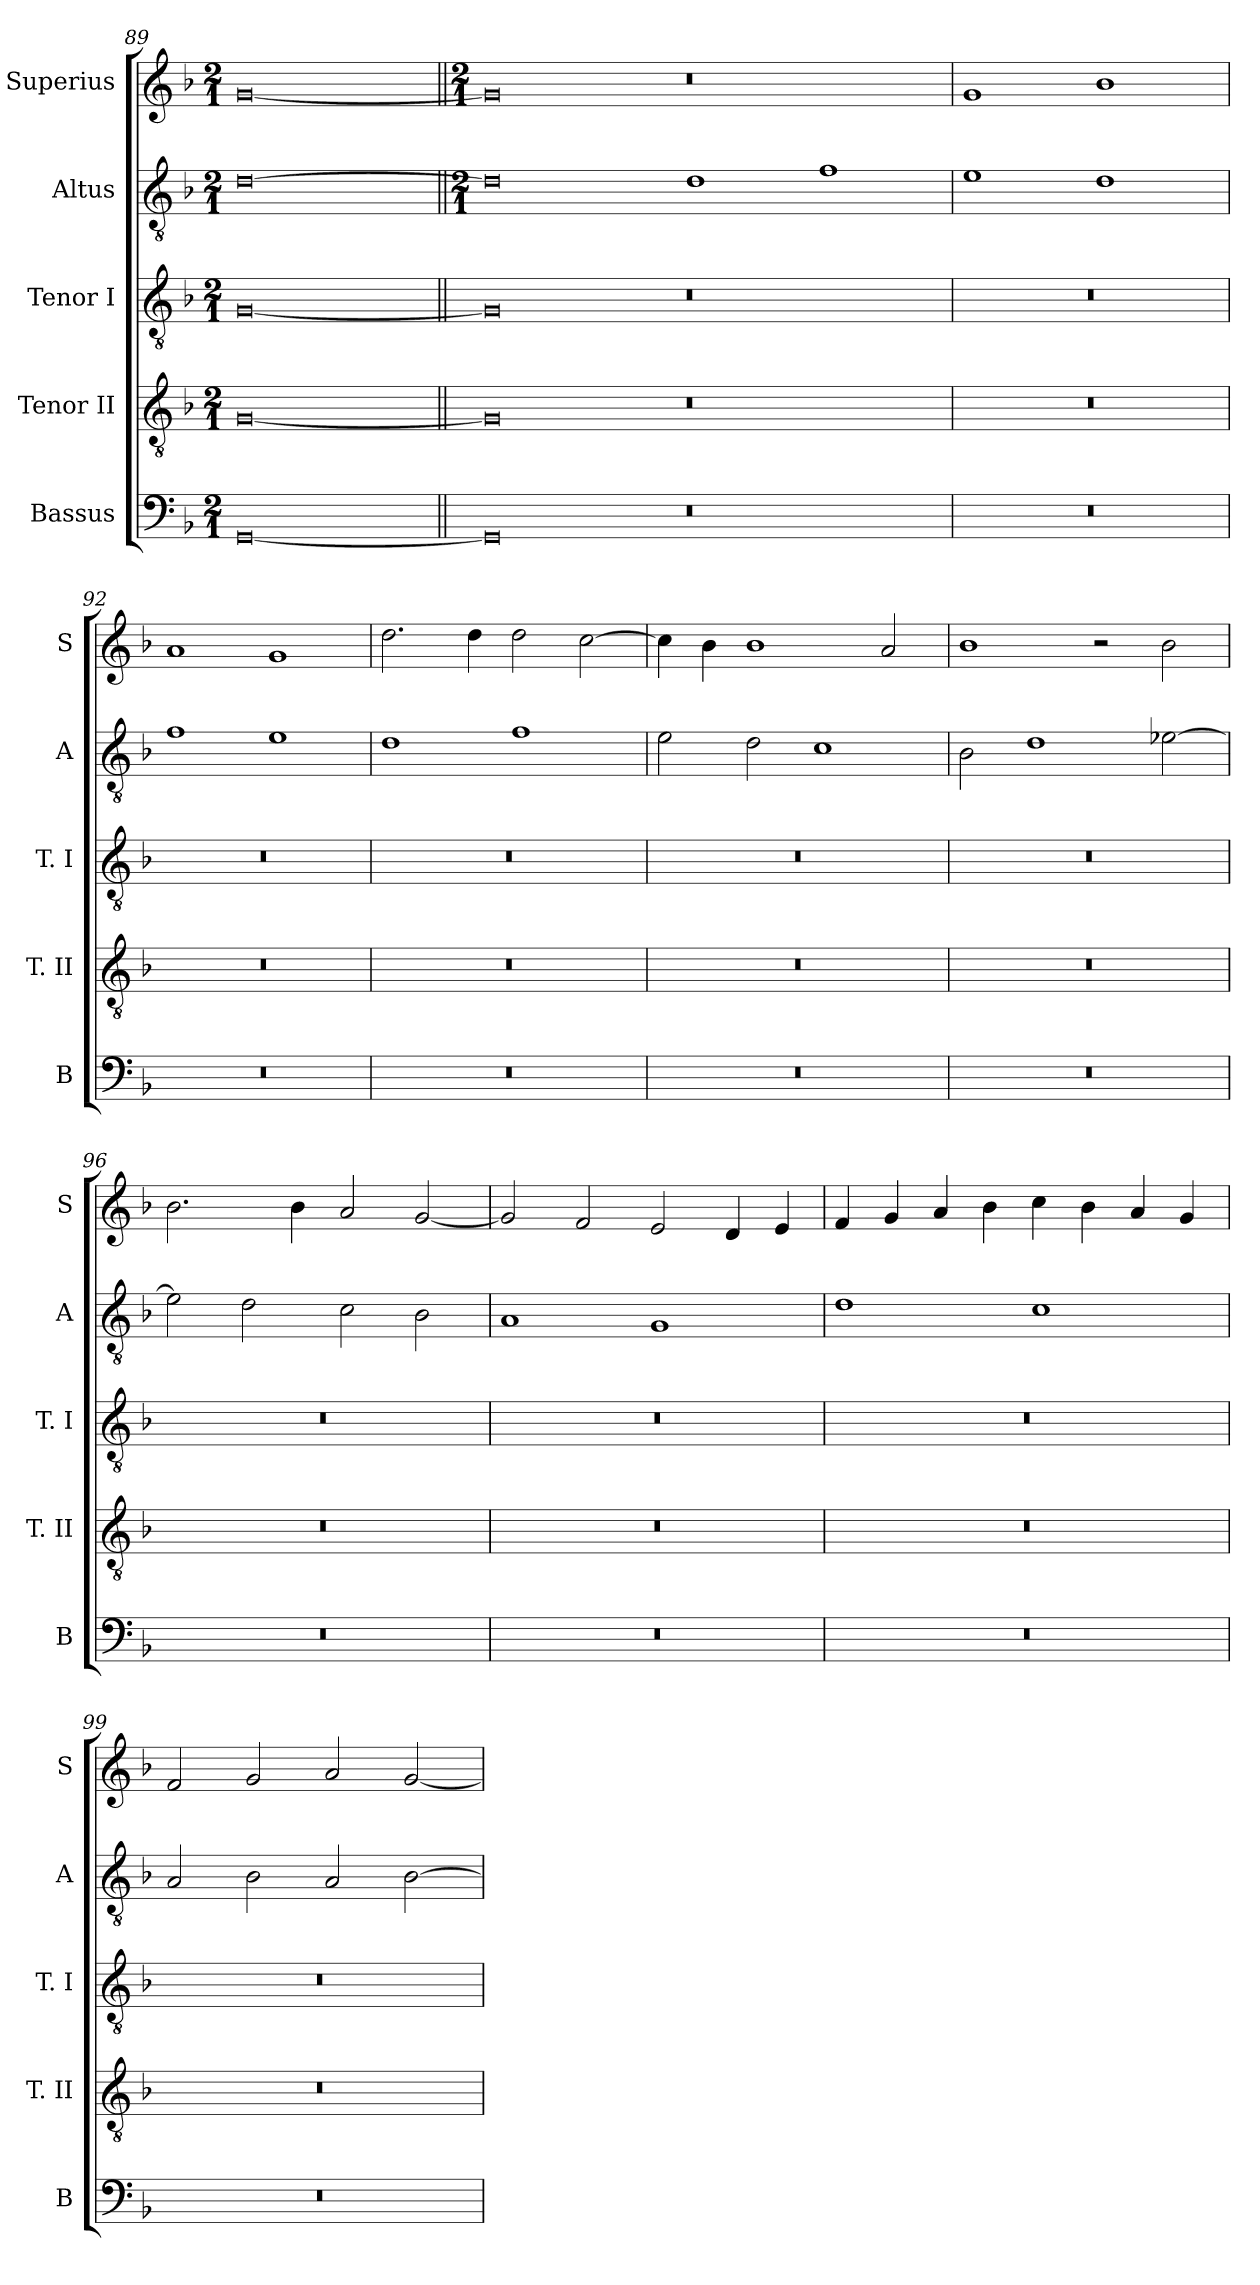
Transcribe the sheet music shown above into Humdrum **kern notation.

**kern	**kern	**kern	**kern	**kern
*part5	*part4	*part3	*part2	*part1
*staff5	*staff4	*staff3	*staff2	*staff1
*I"Bassus	*I"Tenor II	*I"Tenor I	*I"Altus	*I"Superius
*I'B	*I'T. II	*I'T. I	*I'A	*I'S
*clefF4	*clefGv2	*clefGv2	*clefGv2	*clefG2
*k[b-]	*k[b-]	*k[b-]	*k[b-]	*k[b-]
*F:	*F:	*F:	*F:	*F:
*M2/1	*M2/1	*M2/1	*M2/1	*M2/1
=89	=89	=89	=89	=89
[0GG	[0G	[0G	[0d	[0g
=90||	=90||	=90||	=90||	=90||
*	*	*	*M2/1	*M2/1
0GG]	0G]	0G]	0d]	0g]
0r	0r	0r	1d	0r
.	.	.	1f	.
=91	=91	=91	=91	=91
0r	0r	0r	1e	1g
.	.	.	1d	1b-
=92	=92	=92	=92	=92
0r	0r	0r	1f	1a
.	.	.	1e	1g
=93	=93	=93	=93	=93
0r	0r	0r	1d	2.dd
.	.	.	.	4dd
.	.	.	1f	2dd
.	.	.	.	[2cc
=94	=94	=94	=94	=94
0r	0r	0r	2e	4cc]
.	.	.	.	4b-
.	.	.	2d	1b-
.	.	.	1c	.
.	.	.	.	2a
=95	=95	=95	=95	=95
0r	0r	0r	2B-	1b-
.	.	.	1d	.
.	.	.	.	2r
.	.	.	[2e-X	2b-
=96	=96	=96	=96	=96
0r	0r	0r	2e-]	2.b-
.	.	.	2d	.
.	.	.	.	4b-
.	.	.	2c	2a
.	.	.	2B-	[2g
=97	=97	=97	=97	=97
0r	0r	0r	1A	2g]
.	.	.	.	2f
.	.	.	1G	2e
.	.	.	.	4d
.	.	.	.	4e
=98	=98	=98	=98	=98
0r	0r	0r	1d	4f
.	.	.	.	4g
.	.	.	.	4a
.	.	.	.	4b-
.	.	.	1c	4cc
.	.	.	.	4b-
.	.	.	.	4a
.	.	.	.	4g
=99	=99	=99	=99	=99
0r	0r	0r	2A	2f
.	.	.	2B-	2g
.	.	.	2A	2a
.	.	.	[2B-	[2g
=	=	=	=	=
*-	*-	*-	*-	*-
